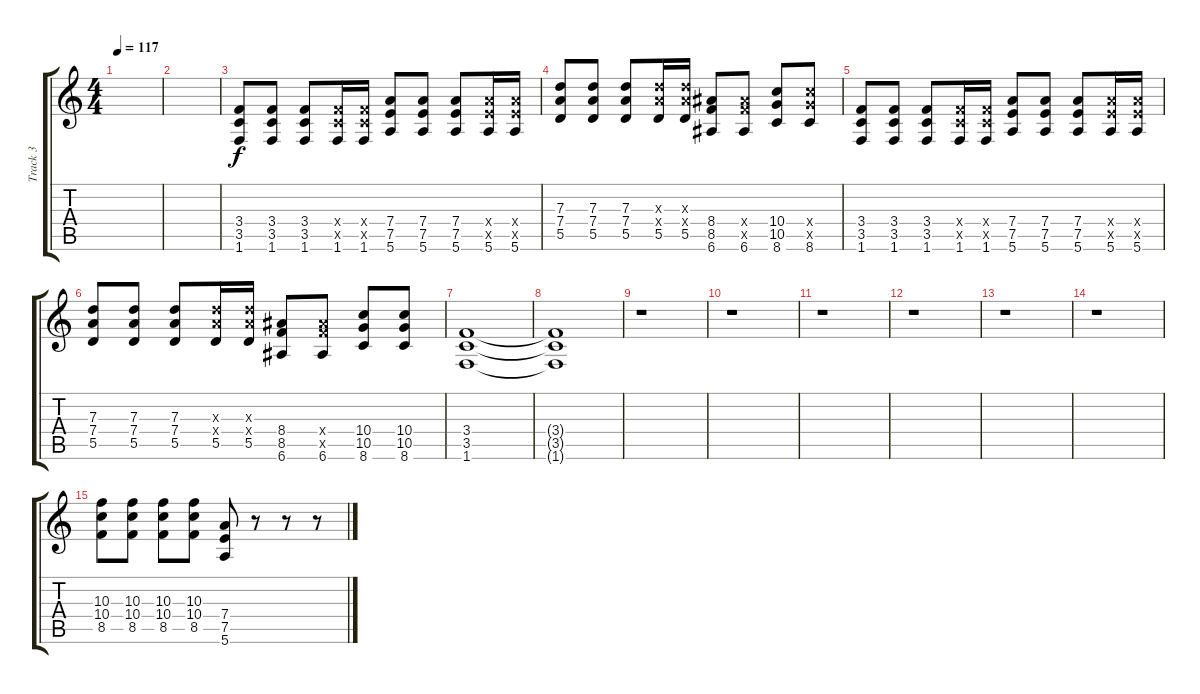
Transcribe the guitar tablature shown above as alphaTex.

\track ("Track 3" "Track 3") {instrument overdrivenguitar}
\staff {score tabs}
\tuning (E4 B3 G3 D3 A2 E2) {hide}
\ts (4 4)
\tempo 117
\clef g2
\ks c
|
|
(3.4 3.5 1.6).8 (3.4 3.5 1.6).8 (3.4 3.5 1.6).8 (3.4{x} 3.5{x} 1.6).16 (3.4{x} 3.5{x} 1.6).16 (7.4 7.5 5.6).8 (7.4 7.5 5.6).8 (7.4 7.5 5.6).8 (7.4{x} 7.5{x} 5.6).16 (7.4{x} 7.5{x} 5.6).16 |
(7.3 7.4 5.5).8 (7.3 7.4 5.5).8 (7.3 7.4 5.5).8 (7.3{x} 7.4{x} 5.5).16 (7.3{x} 7.4{x} 5.5).16 (8.4 8.5 6.6).8 (8.4{x} 8.5{x} 6.6).8 (10.4 10.5 8.6).8 (10.4{x} 10.5{x} 8.6).8 |
(3.4 3.5 1.6).8 (3.4 3.5 1.6).8 (3.4 3.5 1.6).8 (3.4{x} 3.5{x} 1.6).16 (3.4{x} 3.5{x} 1.6).16 (7.4 7.5 5.6).8 (7.4 7.5 5.6).8 (7.4 7.5 5.6).8 (7.4{x} 7.5{x} 5.6).16 (7.4{x} 7.5{x} 5.6).16 |
(7.3 7.4 5.5).8 (7.3 7.4 5.5).8 (7.3 7.4 5.5).8 (7.3{x} 7.4{x} 5.5).16 (7.3{x} 7.4{x} 5.5).16 (8.4 8.5 6.6).8 (8.4{x} 8.5{x} 6.6).8 (10.4 10.5 8.6).8 (10.4 10.5 8.6).8 |
(3.4 3.5 1.6).1{volume 5} |
(3.4{t} 3.5{t} 1.6{t}).1 |
r.1 |
r.1 |
r.1 |
r.1 |
r.1 |
r.1 |
(10.3 10.4 8.5).8{volume 13} (10.3 10.4 8.5).8 (10.3 10.4 8.5).8 (10.3 10.4 8.5).8 (7.4 7.5 5.6).8 r.8 r.8 r.8
